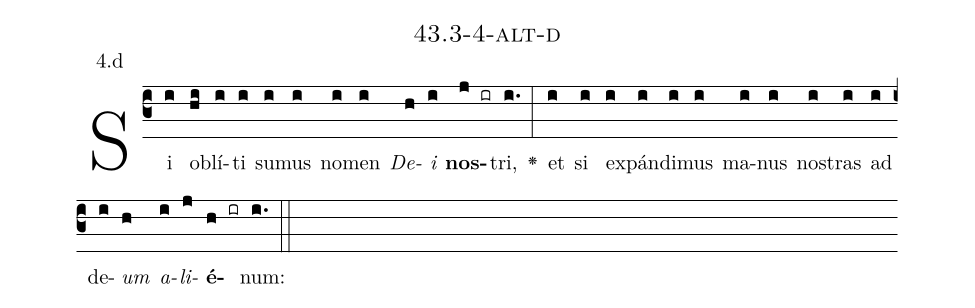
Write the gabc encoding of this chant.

name: 43.3-4-alt-d;
annotation: 4.d;
%%
(c3)Si(i) ob(hi)lí(i)ti(i) su(i)mus(i) no(i)men(i) <i>De</i>(h)<i>i</i>(i) <b>nos</b>(j ir)tri,(i.) <v>\greheightstar</v>(:) et(i) si(i) ex(i)pán(i)di(i)mus(i) ma(i)nus(i) nos(i)tras(i) ad(i) de(i)<i>um</i>(h) <i>a</i>(i)<i>li</i>(j)<b>é</b>(h ir)num:(i.) (::)


%E(i) u(h) o(i) u(j) a(h) e.(i.) (::)
